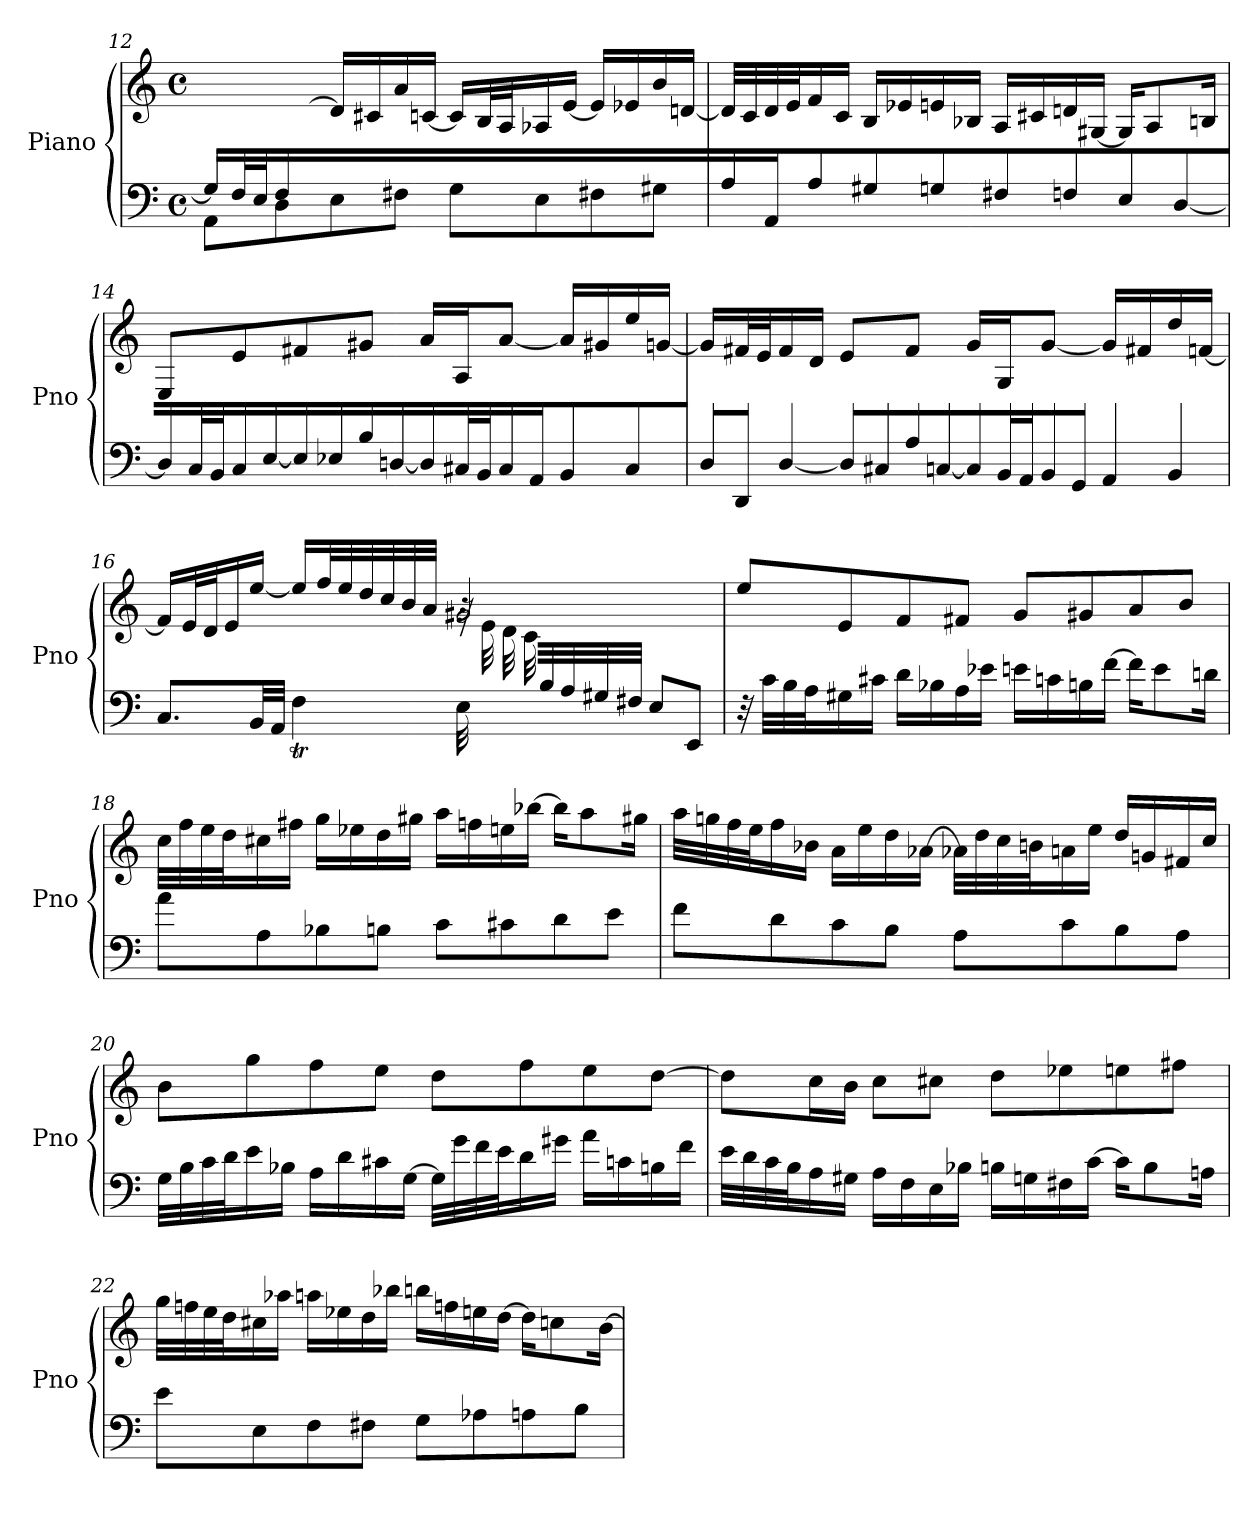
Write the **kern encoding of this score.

**kern	**kern
*part1	*part1
*staff2	*staff1
*I"Piano	*
*I'Pno	*
*clefF4	*clefG2
*k[]	*k[]
*M4/4	*M4/4
*met(c)	*met(c)
=12	=12
*^	*
16G/LL]	8AA\L	8.ryy
32F/L	.	.
32E/J	.	.
16F/	8D\	.
2ryy	.	[16d\JJ
.	8E\	16d/LL]
.	.	16c#X/
.	8F#X\J	16a/
.	.	[16cn/JJ
.	8G\L	16c/LL]
.	.	32B/L
.	.	32A/J
.	8E\	16A-Xi/
4ryy	.	[16e/JJ
.	8F#X\	16e/LL]
.	.	16e-Xi/
.	8G#X\J	16b/
16ryy	.	[16dn/JJ
*v	*v	*
!!LO:LB:g=z
=13	=13
16A\LL	32d/LLL]
.	32c/
16AA\J	32d/
.	32e/J
8A\J	16f/
.	16c/JJ
8G#X\L	16B/LL
.	16e-Xi/
8Gn\J	16e/
.	16B-X/JJ
8F#X\L	16A/LL
.	16c#X/
8Fn\	16dn/
.	[16G#X/JJ
8E\	16G#/KL]
.	8A/
[8D\J	.
.	16Bn/Jk
=14	=14
16D\LL]	8E/L
32C\L	.
32BB\J	.
16C\	8e/
[16E\JJ	.
16E\LL]	8f#X/
16E-Xi\	.
16B\	8g#X/J
[16Dn\JJ	.
16D/LL]	16a/LL
32C#X/L	16A/J
32BB/J	.
16C#/	[8a/J
16AA/JJ	.
8BB/L	16a/LL]
.	16g#X/
8C#/J	16ee/
.	[16gn/JJ
!!LO:LB:g=z
=15	=15
16D/LL	16g/LL]
16DD/J	32f#X/L
.	32e/J
[8D/J	16f#/
.	16d/JJ
16D/LL]	8e/L
16C#X/	.
16A/	8f#/J
[16Cn/JJ	.
16C/LL]	16g/LL
32BB/L	16G/J
32AA/J	.
16BB/	[8g/J
16GG/JJ	.
8AA/L	16g/LL]
.	16f#X/
8BB/J	16dd/
.	[16fn/JJ
=16	=16
*^	*^
2ryy	8.C/L	16f/LL]	2ryy
.	.	32e/L	.
.	.	32d/J	.
.	.	16e/	.
.	32BB/LL	[16ee/JJ	.
.	32AA/JJJ	.	.
.	4FT\	16ee/LL]	.
.	.	32ff/L	.
.	.	32ee/	.
.	.	32dd/	.
.	.	32cc/	.
.	.	32b/	.
.	.	32a/JJJ	.
8ryy	32E\	2g#X/	32rg
.	32ryy	.	32e\LLL
.	16ryy	.	32d\
.	.	.	32c\
32B/	8ryy	.	8ryy
32A/	.	.	.
32G#X/	.	.	.
32F#X/JJJ	.	.	.
4ryy	8E/L	.	4ryy
.	8EE/J	.	.
*v	*v	*	*
*	*v	*v
!!LO:LB:g=z
=17	=17
32r	8ee\L
32c\LLL	.
32B\	.
32A\J	.
16G#X\	8e/
16c#X\JJ	.
16d\LL	8f/
16B-X\	.
16A\	8f#X/J
16e-Xi\JJ	.
16e\LL	8g/L
16cn\	.
16Bn\	8g#X/
[16f\JJ	.
16f\KL]	8a/
8e\	.
.	8b/J
16dn\Jk	.
=18	=18
8a\L	32cc\LLL
.	32ff\
.	32ee\
.	32dd\J
8A\	16cc#X\
.	16ff#X\JJ
8B-X\	16gg\LL
.	16ee-X\
8Bn\J	16dd\
.	16gg#X\JJ
8c\L	16aa\LL
.	16ffn\
8c#X\	16een\
.	[16bb-X\JJ
8d\	16bb-\KL]
.	8aa\
8e\J	.
.	16gg#X\Jk
!!LO:LB:g=z
=19	=19
8f\L	32aa\LLL
.	32ggn\
.	32ff\
.	32ee\J
8d\	16ff\
.	16b-X\JJ
8c\	16a\LL
.	16ee\
8B\J	16dd\
.	[16a-Xi\JJ
8A\L	32a-Xi\LLL]
.	32dd\
.	32cc\
.	32bn\J
8c\	16a\
.	16ee\JJ
8B\	16dd/LL
.	16gn/
8A\J	16f#X/
.	16cc/JJ
=20	=20
32G\LLL	8b\L
32B\	.
32c\	.
32d\J	.
16e\	8gg\
16B-X\JJ	.
16A\LL	8ff\
16d\	.
16c#X\	8ee\J
[16G\JJ	.
32G\LLL]	8dd\L
32g\	.
32f\	.
32e\J	.
16d\	8ff\
16g#X\JJ	.
16a\LL	8ee\
16cn\	.
16Bn\	[8dd\J
16f\JJ	.
!!LO:LB:g=z
=21	=21
32e\LLL	8dd\L]
32d\	.
32c\	.
32B\J	.
16A\	16cc\L
16G#Xj\JJ	16b\JJ
16A\LL	8cc\L
16F\	.
16E\	8cc#X\J
16B-Xi\JJ	.
16B\LL	8dd\L
16Gn\	.
16F#X\	8ee-Xi\
[16c\JJ	.
16c\KL]	8ee\
8B\	.
.	8ff#X\J
16An\Jk	.
=22	=22
8e\L	32gg\LLL
.	32ffn\
.	32ee\
.	32dd\J
8E\	16cc#X\
.	16aa-Xi\JJ
8F\	16aa\LL
.	16ee-X\
8F#X\J	16dd\
.	16bb-Xi\JJ
8G\L	16bb\LL
.	16ffn\
8A-Xi\	16een\
.	[16dd\JJ
8A\	16dd\KL]
.	8ccn\
8B\J	.
.	[16b\Jk
=	=
*-	*-
